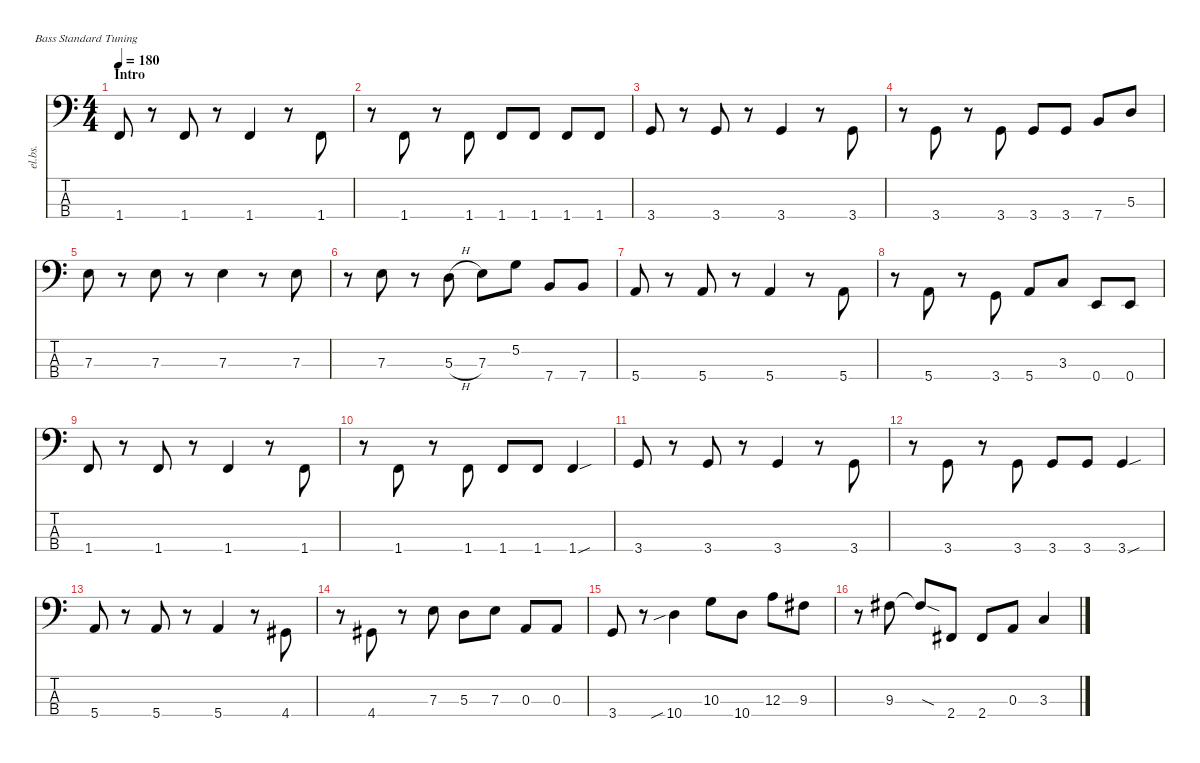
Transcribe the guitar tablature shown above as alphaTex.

\defaultSystemsLayout 4
\hideDynamics
\bracketExtendMode nobrackets
\track ("Electric Bass" "el.bs.") {mute instrument electricbassfinger}
\staff {score tabs}
\tuning (G2 D2 A1 E1)
\ts (4 4)
\section ("" "Intro")
\tempo 180
\clef f4
\ks c
1.4.8{dy mf instrument electricbassfinger beam Up} r.8{beam Down} 1.4.8{beam Up} r.8{beam Down} 1.4.4{beam Up} r.8{beam Down} 1.4.8{beam Up} |
r.8{beam Down} 1.4.8{beam Up} r.8{beam Down} 1.4.8{beam Up} 1.4.8{beam Up} 1.4.8{beam Up} 1.4.8{beam Up} 1.4.8{beam Up} |
3.4.8{beam Up} r.8{beam Down} 3.4.8{beam Up} r.8{beam Down} 3.4.4{beam Up} r.8{beam Down} 3.4.8{beam Up} |
r.8{beam Down} 3.4.8{beam Up} r.8{beam Down} 3.4.8{beam Up} 3.4.8{beam Up} 3.4.8{beam Up} 7.4.8{beam Up} 5.3.8{beam Up} |
7.3.8{beam Down} r.8{beam Down} 7.3.8{beam Down} r.8{beam Down} 7.3.4{beam Down} r.8{beam Down} 7.3.8{beam Down} |
r.8{beam Down} 7.3.8{beam Down} r.8{beam Down} 5.3{h}.8{beam Down} 7.3.8{beam Down} 5.2.8{beam Down} 7.4.8{beam Up} 7.4.8{beam Up} |
5.4.8{beam Up} r.8{beam Down} 5.4.8{beam Up} r.8{beam Down} 5.4.4{beam Up} r.8{beam Down} 5.4.8{beam Up} |
r.8{beam Down} 5.4.8{beam Up} r.8{beam Down} 3.4.8{beam Up} 5.4.8{beam Up} 3.3.8{beam Up} 0.4.8{beam Up} 0.4.8{beam Up} |
1.4.8{beam Up} r.8{beam Down} 1.4.8{beam Up} r.8{beam Down} 1.4.4{beam Up} r.8{beam Down} 1.4.8{beam Up} |
r.8{beam Down} 1.4.8{beam Up} r.8{beam Down} 1.4.8{beam Up} 1.4.8{beam Up} 1.4.8{beam Up} 1.4{sou}.4{beam Up} |
3.4.8{beam Up} r.8{beam Down} 3.4.8{beam Up} r.8{beam Down} 3.4.4{beam Up} r.8{beam Down} 3.4.8{beam Up} |
r.8{beam Down} 3.4.8{beam Up} r.8{beam Down} 3.4.8{beam Up} 3.4.8{beam Up} 3.4.8{beam Up} 3.4{sou}.4{beam Up} |
5.4.8{beam Up} r.8{beam Down} 5.4.8{beam Up} r.8{beam Down} 5.4.4{beam Up} r.8{beam Down} 4.4{acc #}.8{beam Up} |
r.8{beam Down} 4.4{acc #}.8{beam Up} r.8{beam Down} 7.3.8{beam Down} 5.3.8{beam Down} 7.3.8{beam Down} 0.3.8{beam Up} 0.3.8{beam Up} |
3.4.8{beam Up} r.8{beam Down} 10.4{sib}.4{beam Down} 10.3.8{beam Down} 10.4.8{beam Down} 12.3.8{beam Down} 9.3{acc #}.8{beam Down} |
r.8{beam Down} 9.3{acc #}.8{beam Down} 9.3{sod t acc #}.8{beam Up} 2.4{acc #}.8{beam Up} 2.4{acc #}.8{beam Up} 0.3.8{beam Up} 3.3.4{beam Up}
